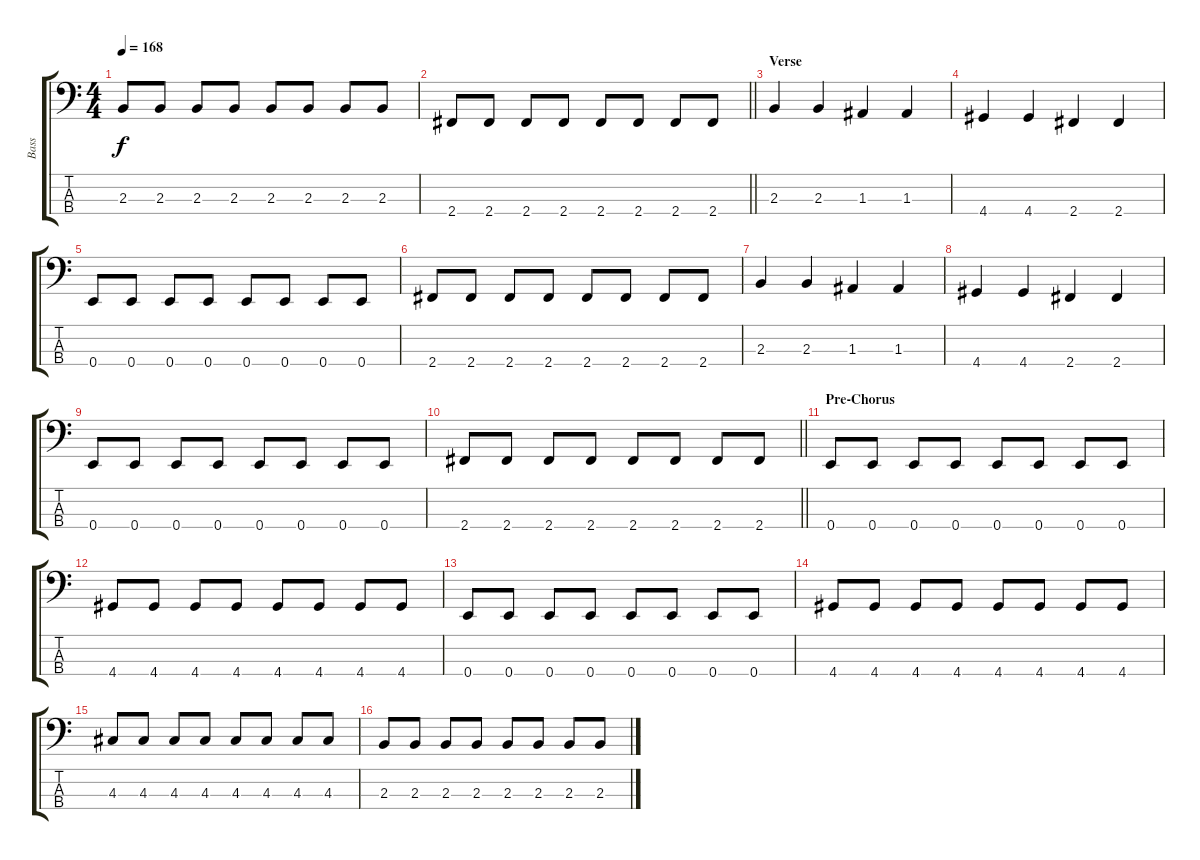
\track ("Bass" "Bass") {instrument electricbassfinger}
\staff {score tabs}
\tuning (G2 D2 A1 E1) {hide}
\ts (4 4)
\tempo 168
\clef f4
\ks c
2.3.8{dy f} 2.3.8 2.3.8 2.3.8 2.3.8 2.3.8 2.3.8 2.3.8 |
\barLineRight lightlight
2.4.8 2.4.8 2.4.8 2.4.8 2.4.8 2.4.8 2.4.8 2.4.8 |
\section ("" "Verse")
2.3.4 2.3.4 1.3.4 1.3.4 |
4.4.4 4.4.4 2.4.4 2.4.4 |
0.4.8 0.4.8 0.4.8 0.4.8 0.4.8 0.4.8 0.4.8 0.4.8 |
2.4.8 2.4.8 2.4.8 2.4.8 2.4.8 2.4.8 2.4.8 2.4.8 |
2.3.4 2.3.4 1.3.4 1.3.4 |
4.4.4 4.4.4 2.4.4 2.4.4 |
0.4.8 0.4.8 0.4.8 0.4.8 0.4.8 0.4.8 0.4.8 0.4.8 |
\barLineRight lightlight
2.4.8 2.4.8 2.4.8 2.4.8 2.4.8 2.4.8 2.4.8 2.4.8 |
\section ("" "Pre-Chorus")
0.4.8 0.4.8 0.4.8 0.4.8 0.4.8 0.4.8 0.4.8 0.4.8 |
4.4.8 4.4.8 4.4.8 4.4.8 4.4.8 4.4.8 4.4.8 4.4.8 |
0.4.8 0.4.8 0.4.8 0.4.8 0.4.8 0.4.8 0.4.8 0.4.8 |
4.4.8 4.4.8 4.4.8 4.4.8 4.4.8 4.4.8 4.4.8 4.4.8 |
4.3.8 4.3.8 4.3.8 4.3.8 4.3.8 4.3.8 4.3.8 4.3.8 |
2.3.8 2.3.8 2.3.8 2.3.8 2.3.8 2.3.8 2.3.8 2.3.8
